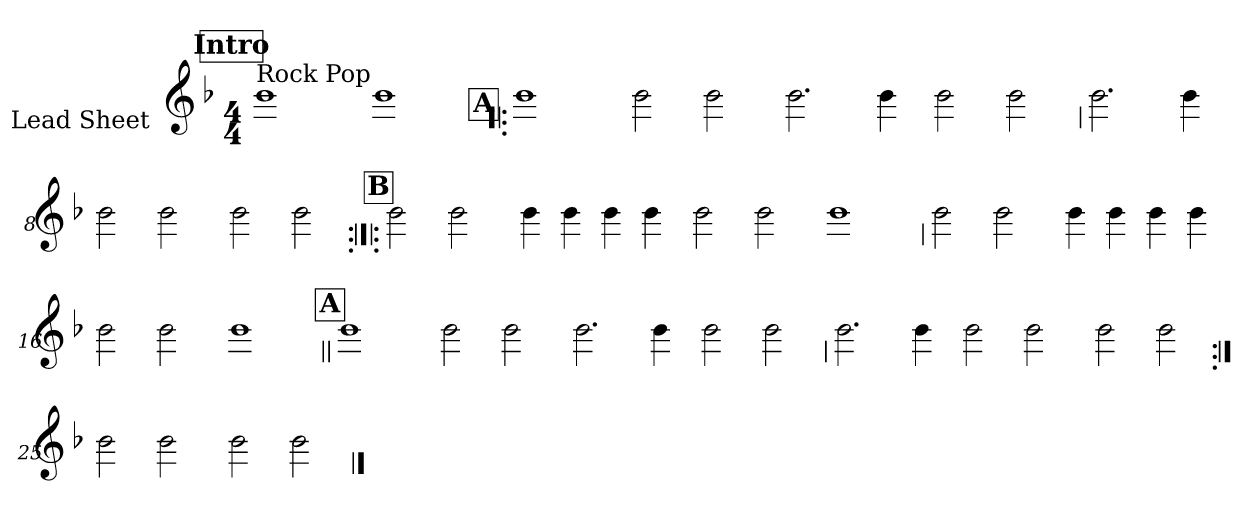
**kern
*part1
*staff1
*I"Lead Sheet
*stria0
*clefG2
*k[b-]
*F:
*M4/4
*MM97
!!LO:REH:place=s1:a:t=Intro
=1||
!LO:TX:a:t=Rock Pop
1b-
=2-
1b-
!!LO:LB:g=z
!!LO:REH:place=s1:a:t=A
=3!|:
1b-
=4-
2b-
2b-
=5-
2.b-
4b-
=6-
2b-
2b-
!!LO:LB:g=z
=7
2.b-
4b-
=8-
2b-
2b-
=9-
2b-
2b-
!!LO:LB:g=z
!!LO:REH:place=s1:a:t=B
=10:|!|:
2b-
2b-
=11-
4b-
4b-
4b-
4b-
=12-
2b-
2b-
=13-
1b-
!!LO:LB:g=z
=14
2b-
2b-
=15-
4b-
4b-
4b-
4b-
=16-
2b-
2b-
=17-
1b-
!!LO:LB:g=z
!!LO:REH:place=s1:a:t=A
=18||
1b-
=19-
2b-
2b-
=20-
2.b-
4b-
=21-
2b-
2b-
!!LO:LB:g=z
=22
2.b-
4b-
=23-
2b-
2b-
=24-
2b-
2b-
!!LO:LB:g=z
=25:|!
2b-
2b-
=26-
2b-
2b-
==
*-
